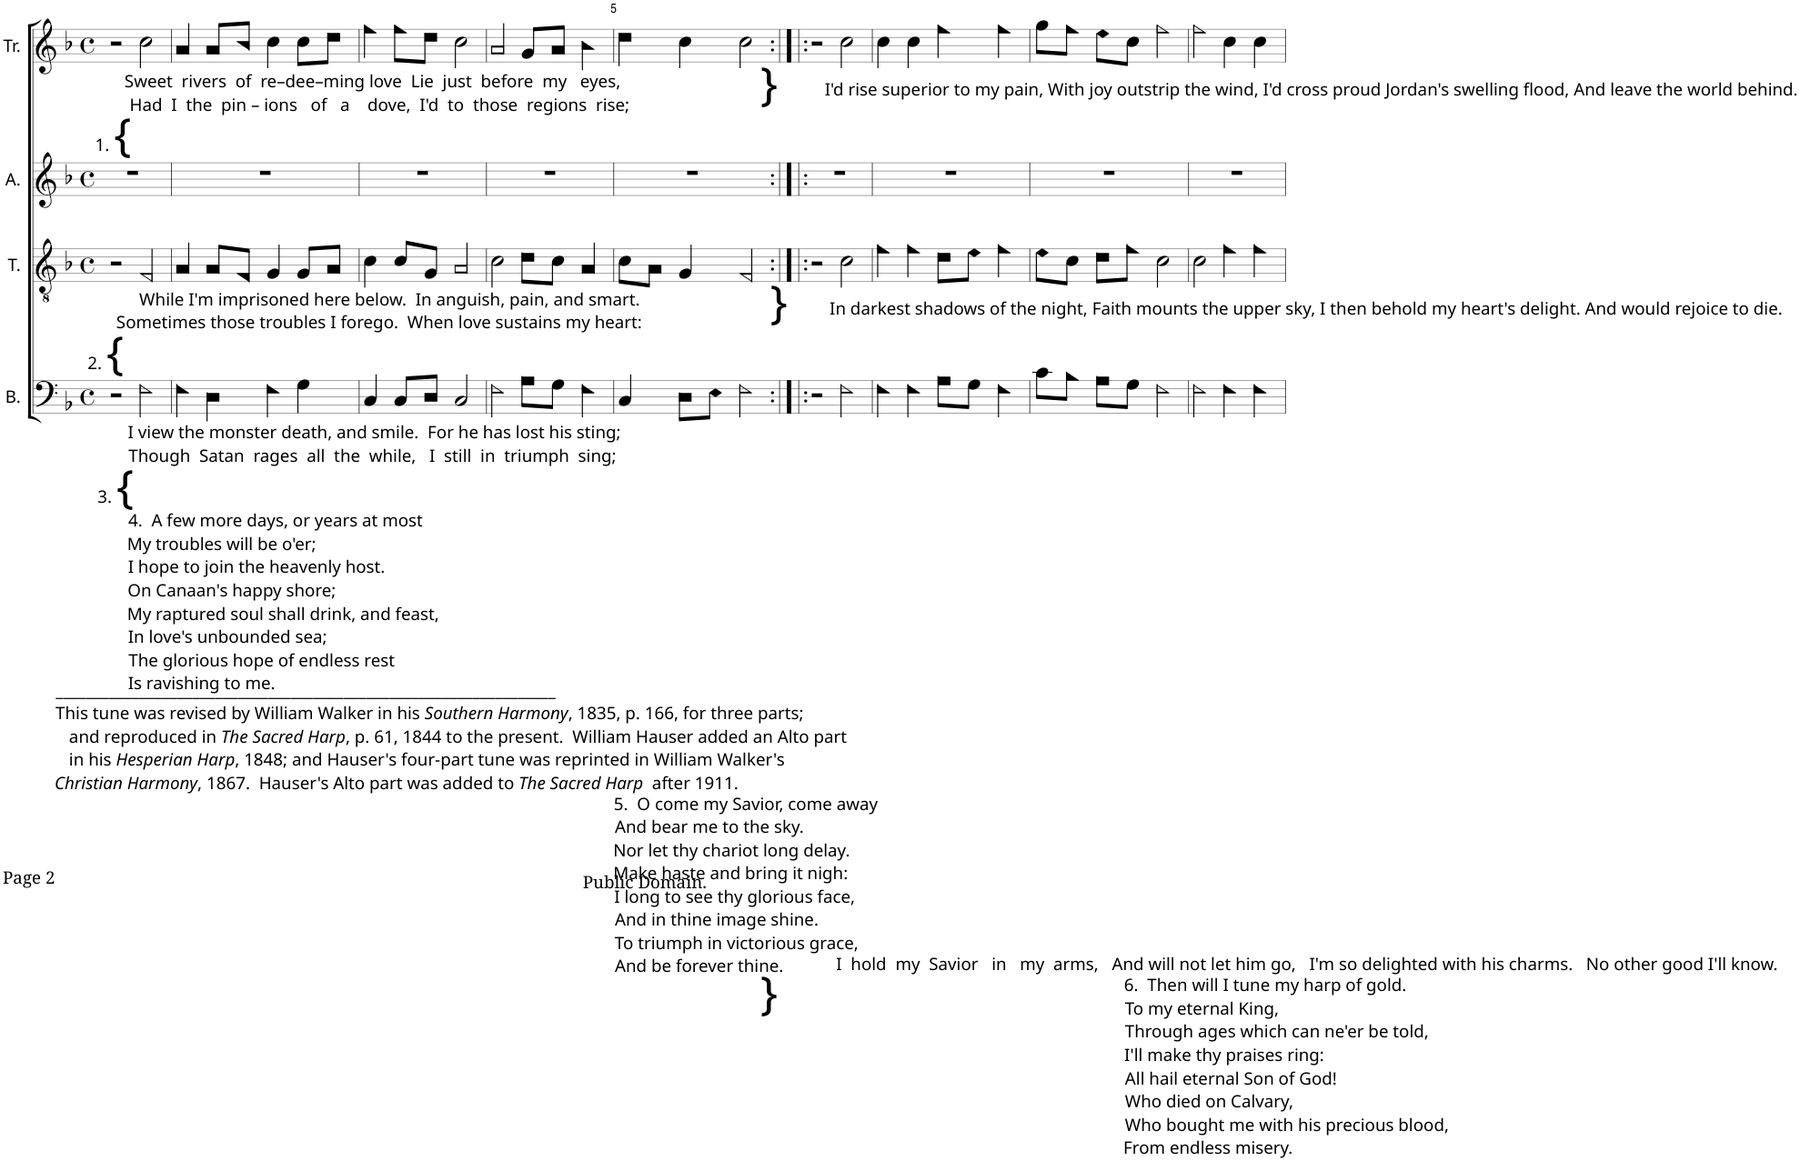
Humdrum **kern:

**kern	**kern	**kern
*part3	*part2	*part1
*staff3	*staff2	*staff1
*I"B.	*I"T.	*I"Tr.
*I'B.	*I'T.	*I'Tr.
*clefF4	*clefGv2	*clefG2
*k[b-]	*k[b-]	*k[b-]
*M4/4	*M4/4	*M4/4
*met(c)	*met(c)	*met(c)
=1	=1	=1
2r	2r	2r
!	!	!LO:TX:b:t=Sweet  rivers  of  re–dee–ming love  Lie  just  before  my   eyes,
!	!	!LO:TX:b:t=Had  I  the  pin – ions   of   a    dove,  I'd  to  those  regions  rise;
!	!	!LO:TX:b:t=1.
!	!	!LO:TX:b:t={
!	!LO:TX:b:t=While I'm imprisoned here below.  In anguish, pain, and smart.	!
!	!LO:TX:b:t=Sometimes those troubles I forego.  When love sustains my heart&colon;	!
!	!LO:TX:b:t=2.	!
!	!LO:TX:b:t={	!
!LO:TX:b:t=I view the monster death, and smile.  For he has lost his sting;	!	!
!LO:TX:b:t=Though  Satan  rages  all  the  while,   I  still  in  triumph  sing;	!	!
!LO:TX:b:t=3.	!	!
!LO:TX:b:t={	!	!
!LO:TX:b:t=4.  A few more days, or years at most	!	!
!LO:TX:b:t=My troubles will be o'er;	!	!
!LO:TX:b:t=I hope to join the heavenly host.	!	!
!LO:TX:b:t=On Canaan's happy shore;	!	!
!LO:TX:b:t=My raptured soul shall drink, and feast,	!	!
!LO:TX:b:t=In love's unbounded sea;	!	!
!LO:TX:b:t=The glorious hope of endless rest	!	!
!LO:TX:b:t=Is ravishing to me.	!	!
!LO:TX:b:t=__________________________________________________________________	!	!
!LO:TX:b:t=This tune was revised by William Walker in his	!	!
!LO:TX:b:i:t=Southern Harmony	!	!
!LO:TX:b:t=, 1835, p. 166, for three parts;	!	!
!LO:TX:b:t=and reproduced in	!	!
!LO:TX:b:i:t=The Sacred Harp	!	!
!LO:TX:b:t=, p. 61, 1844 to the present.  William Hauser added an Alto part	!	!
!LO:TX:b:t=in his	!	!
!LO:TX:b:i:t=Hesperian Harp	!	!
!LO:TX:b:t=, 1848; and Hauser's four-part tune was reprinted in William Walker's	!	!
!LO:TX:b:i:t=Christian Harmony	!	!
!LO:TX:b:t=, 1867.  Hauser's Alto part was added to	!	!
!LO:TX:b:i:t=The Sacred Harp	!	!
!LO:TX:b:t=after 1911.	!	!
2F!\	2F!/	2cc!\
=2	=2	=2
4F!\	4A!/	4a!/
4D!\	8A!/L	8a!/L
.	8F!/J	8b-!/J
4F!\	4G!/	4cc!\
4G!\	8G!/L	8cc!\L
.	8A!/J	8dd!\J
=3	=3	=3
4C!/	4c!\	4ff!\
8C!/L	8c!/L	8ff!\L
8D!/J	8G!/J	8dd!\J
2C!/	2A!/	2cc!\
=4	=4	=4
2F!\	2c!\	2a!/
8A!\L	8d!\L	8g!/L
8G!\J	8c!\J	8a!/J
4F!\	4A!/	4b-!\
=5	=5	=5
!LO:TX:b:t=5.  O come my Savior, come away	!	!
!LO:TX:b:t=And bear me to the sky.	!	!
!LO:TX:b:t=Nor let thy chariot long delay.	!	!
!LO:TX:b:t=Make haste and bring it nigh&colon;	!	!
!LO:TX:b:t=I long to see thy glorious face,	!	!
!LO:TX:b:t=And in thine image shine.	!	!
!LO:TX:b:t=To triumph in victorious grace,	!	!
!LO:TX:b:t=And be forever thine.	!	!
4C!/	8c!\L	4dd!\
.	8A!\J	.
8D!\L	4G!/	4cc!\
8E!\J	.	.
!	!	!LO:TX:b:t=}
!	!LO:TX:b:t=}	!
!LO:TX:b:t=}	!	!
2F!\	2F!/	2cc!\
=6:|!|:	=6:|!|:	=6:|!|:
2r	2r	2r
!	!	!LO:TX:b:t=I'd rise superior to my pain, With joy outstrip the wind, I'd cross proud Jordan's swelling flood, And leave the world behind.
!	!LO:TX:b:t=In darkest shadows of the night, Faith mounts the upper sky, I then behold my heart's delight. And would rejoice to die.	!
!LO:TX:b:t=I  hold  my  Savior   in   my  arms,   And will not let him go,   I'm so delighted with his charms.   No other good I'll know.	!	!
2F!\	2c!\	2cc!\
=7	=7	=7
4F!\	4f!\	4cc!\
4F!\	4f!\	4cc!\
8A!\L	8d!\L	4ff!\
8G!\J	8e!\J	.
4F!\	4f!\	4ff!\
=8	=8	=8
8c!\L	8e!\L	8gg!\L
8B-!\J	8c!\J	8ff!\J
8A!\L	8d!\L	8ee!\L
8G!\J	8f!\J	8cc!\J
2F!\	2c!\	2ff!\
=9	=9	=9
!LO:TX:b:t=6.  Then will I tune my harp of gold.	!	!
!LO:TX:b:t=To my eternal King,	!	!
!LO:TX:b:t=Through ages which can ne'er be told,	!	!
!LO:TX:b:t=I'll make thy praises ring&colon;	!	!
!LO:TX:b:t=All hail eternal Son of God!	!	!
!LO:TX:b:t=Who died on Calvary,	!	!
!LO:TX:b:t=Who bought me with his precious blood,	!	!
!LO:TX:b:t=From endless misery.	!	!
2F!\	2c!\	2ff!\
4F!\	4f!\	4cc!\
4F!\	4f!\	4cc!\
=	=	=
*-	*-	*-
